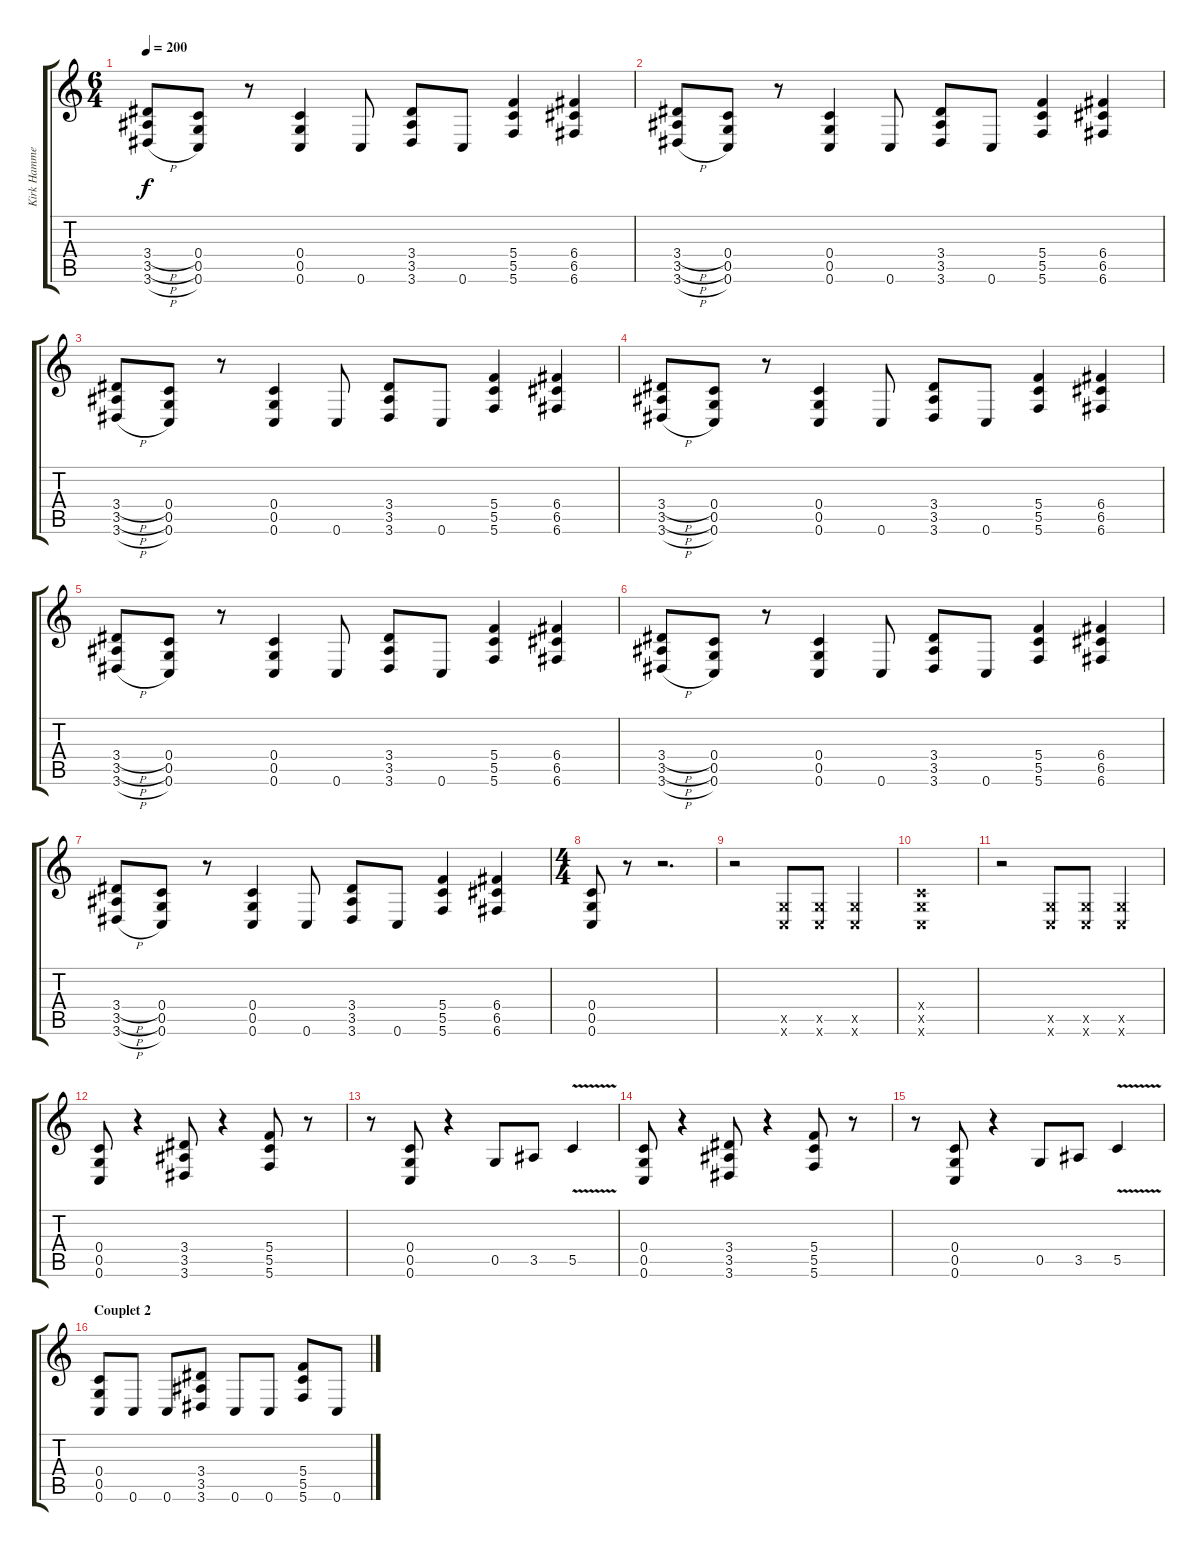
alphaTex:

\track ("Kirk Hammet" "Kirk Hamme") {instrument distortionguitar}
\staff {score tabs}
\tuning (D4 A3 F3 C3 G2 C2) {hide}
\ts (6 4)
\tempo 200
\clef g2
\ks c
(3.4{h} 3.5{h} 3.6{h}).8{dy f} (0.4 0.5 0.6).8 r.8 (0.4 0.5 0.6).4 0.6.8 (3.4 3.5 3.6).8 0.6.8 (5.4 5.5 5.6).4 (6.4 6.5 6.6).4 |
(3.4{h} 3.5{h} 3.6{h}).8 (0.4 0.5 0.6).8 r.8 (0.4 0.5 0.6).4 0.6.8 (3.4 3.5 3.6).8 0.6.8 (5.4 5.5 5.6).4 (6.4 6.5 6.6).4 |
(3.4{h} 3.5{h} 3.6{h}).8 (0.4 0.5 0.6).8 r.8 (0.4 0.5 0.6).4 0.6.8 (3.4 3.5 3.6).8 0.6.8 (5.4 5.5 5.6).4 (6.4 6.5 6.6).4 |
(3.4{h} 3.5{h} 3.6{h}).8 (0.4 0.5 0.6).8 r.8 (0.4 0.5 0.6).4 0.6.8 (3.4 3.5 3.6).8 0.6.8 (5.4 5.5 5.6).4 (6.4 6.5 6.6).4 |
(3.4{h} 3.5{h} 3.6{h}).8 (0.4 0.5 0.6).8 r.8 (0.4 0.5 0.6).4 0.6.8 (3.4 3.5 3.6).8 0.6.8 (5.4 5.5 5.6).4 (6.4 6.5 6.6).4 |
(3.4{h} 3.5{h} 3.6{h}).8 (0.4 0.5 0.6).8 r.8 (0.4 0.5 0.6).4 0.6.8 (3.4 3.5 3.6).8 0.6.8 (5.4 5.5 5.6).4 (6.4 6.5 6.6).4 |
(3.4{h} 3.5{h} 3.6{h}).8 (0.4 0.5 0.6).8 r.8 (0.4 0.5 0.6).4 0.6.8 (3.4 3.5 3.6).8 0.6.8 (5.4 5.5 5.6).4 (6.4 6.5 6.6).4 |
\ts (4 4)
(0.4 0.5 0.6).8 r.8 r.2{d} |
r.2 (0.5{x} 0.6{x}).8 (0.5{x} 0.6{x}).8 (0.5{x} 0.6{x}).4 |
(0.4{x} 0.5{x} 0.6{x}).1 |
r.2 (0.5{x} 0.6{x}).8 (0.5{x} 0.6{x}).8 (0.5{x} 0.6{x}).4 |
(0.4 0.5 0.6).8 r.4 (3.4 3.5 3.6).8 r.4 (5.4 5.5 5.6).8 r.8 |
r.8 (0.4 0.5 0.6).8 r.4 0.5.8 3.5.8 5.5{v}.4 |
(0.4 0.5 0.6).8 r.4 (3.4 3.5 3.6).8 r.4 (5.4 5.5 5.6).8 r.8 |
r.8 (0.4 0.5 0.6).8 r.4 0.5.8 3.5.8 5.5{v}.4 |
\section ("" "Couplet 2")
(0.4 0.5 0.6).8 0.6.8 0.6.8 (3.4 3.5 3.6).8 0.6.8 0.6.8 (5.4 5.5 5.6).8 0.6.8
